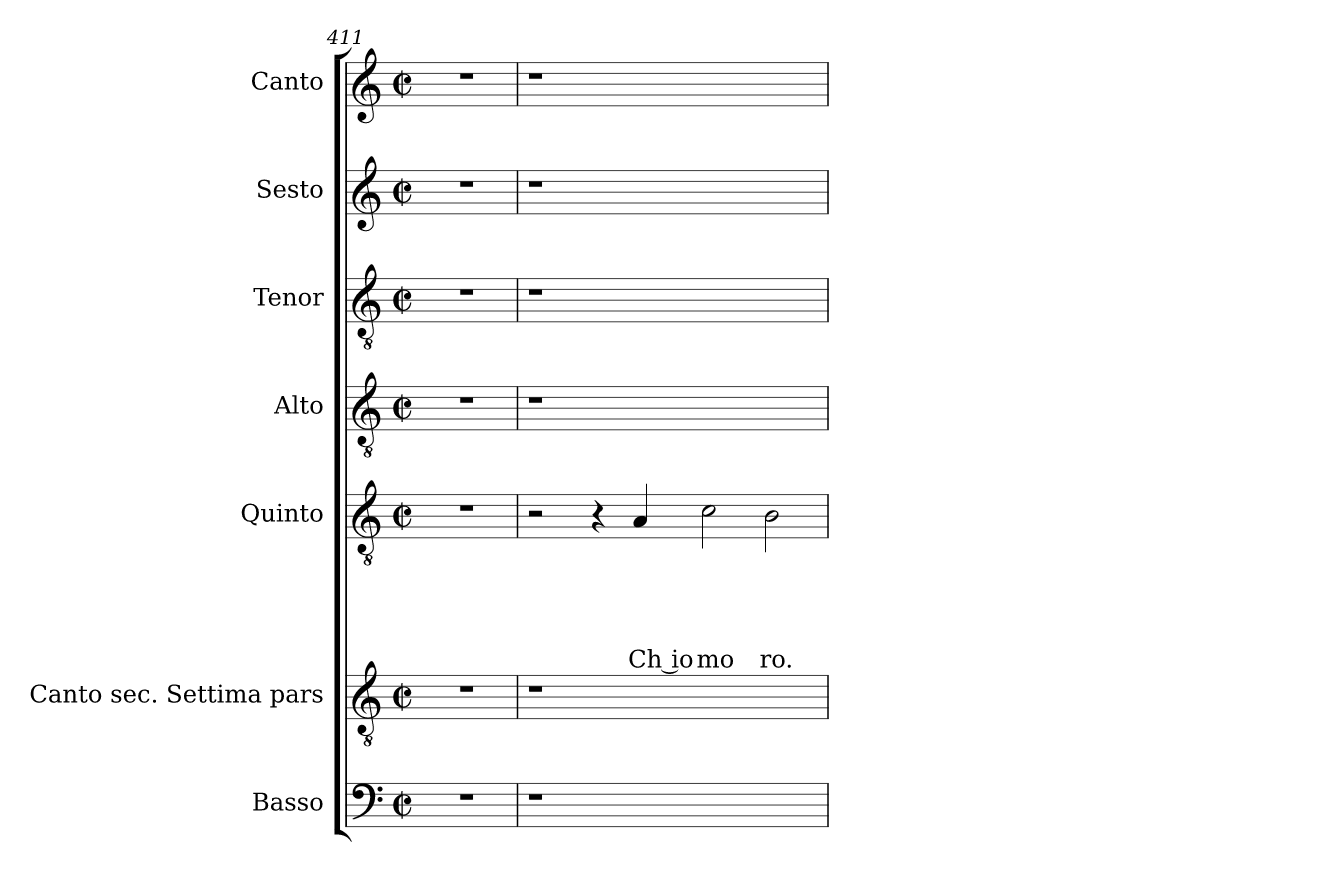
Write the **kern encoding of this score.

**kern	**kern	**kern	**text	**text	**text	**text	**text	**kern	**kern	**kern	**kern
*part7	*part6	*part5	*part5	*part5	*part5	*part5	*part5	*part4	*part3	*part2	*part1
*staff7	*staff6	*staff5	*staff5	*staff5	*staff5	*staff5	*staff5	*staff4	*staff3	*staff2	*staff1
*I"Basso	*I"Canto sec. Settima pars	*I"Quinto	*	*	*	*	*	*I"Alto	*I"Tenor	*I"Sesto	*I"Canto
*	*	*I'Quinto	*	*	*	*	*	*I'Alto	*I'Tenor	*I'Sesto	*I'Canto
*clefF4	*clefGv2	*clefGv2	*	*	*	*	*	*clefGv2	*clefGv2	*clefG2	*clefG2
*k[]	*k[]	*k[]	*	*	*	*	*	*k[]	*k[]	*k[]	*k[]
*C:	*C:	*C:	*	*	*	*	*	*C:	*C:	*C:	*C:
*M2/2	*M2/2	*M2/2	*	*	*	*	*	*M2/2	*M2/2	*M2/2	*M2/2
*met(c|)	*met(c|)	*met(c|)	*	*	*	*	*	*met(c|)	*met(c|)	*met(c|)	*met(c|)
=411	=411	=411	=411	=411	=411	=411	=411	=411	=411	=411	=411
1r	1r	1r	.	.	.	.	.	1r	1r	1r	1r
=412	=412	=412	=412	=412	=412	=412	=412	=412	=412	=412	=412
1r	1r	2r	.	.	.	.	.	1r	1r	1r	1r
.	.	4r	.	.	.	.	.	.	.	.	.
!	!	!	!	!	!	!	!LO:LY:b:rj	!	!	!	!
.	.	4A/	.	.	.	.	Ch io	.	.	.	.
!	!	!	!	!	!	!	!LO:LY:b	!	!	!	!
1ryy	1ryy	2c\	.	.	.	.	mo	1ryy	1ryy	1ryy	1ryy
!	!	!	!	!	!	!	!LO:LY:b	!	!	!	!
.	.	2B\	.	.	.	.	ro.	.	.	.	.
=	=	=	=	=	=	=	=	=	=	=	=
*-	*-	*-	*-	*-	*-	*-	*-	*-	*-	*-	*-
